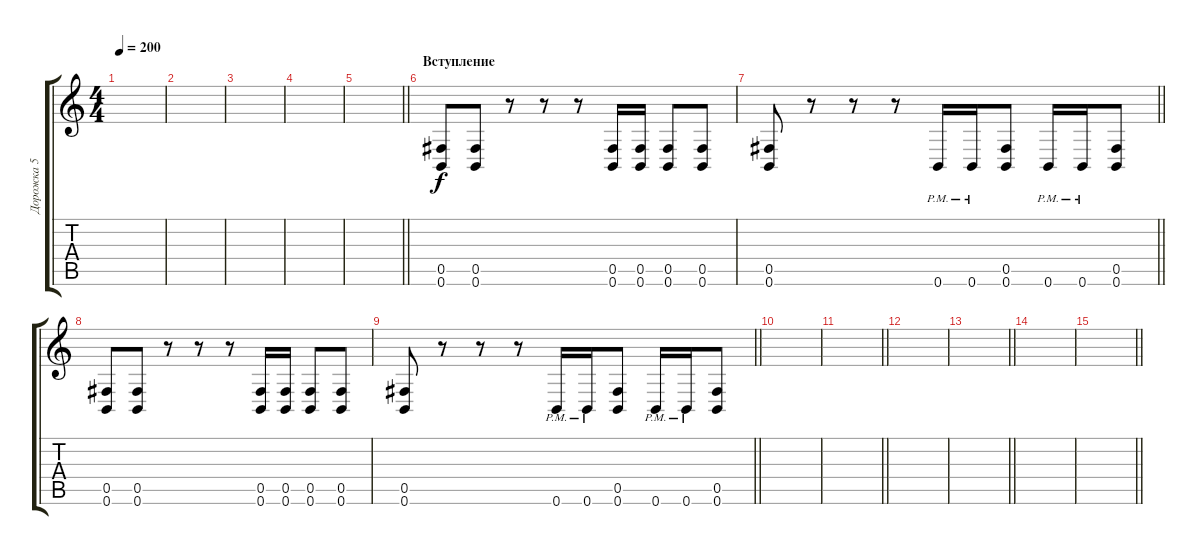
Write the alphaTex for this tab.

\track ("Дорожка 5" "Дорожка 5") {instrument distortionguitar}
\staff {score tabs}
\tuning (Db4 Ab3 E3 B2 Gb2 B1) {hide}
\ts (4 4)
\tempo 200
\clef g2
\ks c
|
|
|
|
\barLineRight lightlight
|
\section ("" "Вступление")
(0.5 0.6).8 (0.5 0.6).8 r.8 r.8 r.8 (0.5 0.6).16 (0.5 0.6).16 (0.5 0.6).8 (0.5 0.6).8 |
\barLineRight lightlight
(0.5 0.6).8 r.8 r.8 r.8 0.6{pm}.16 0.6{pm}.16 (0.5 0.6).8 0.6{pm}.16 0.6{pm}.16 (0.5 0.6).8 |
(0.5 0.6).8 (0.5 0.6).8 r.8 r.8 r.8 (0.5 0.6).16 (0.5 0.6).16 (0.5 0.6).8 (0.5 0.6).8 |
\barLineRight lightlight
(0.5 0.6).8 r.8 r.8 r.8 0.6{pm}.16 0.6{pm}.16 (0.5 0.6).8 0.6{pm}.16 0.6{pm}.16 (0.5 0.6).8 |
|
\barLineRight lightlight
|
|
\barLineRight lightlight
|
|
\barLineRight lightlight
